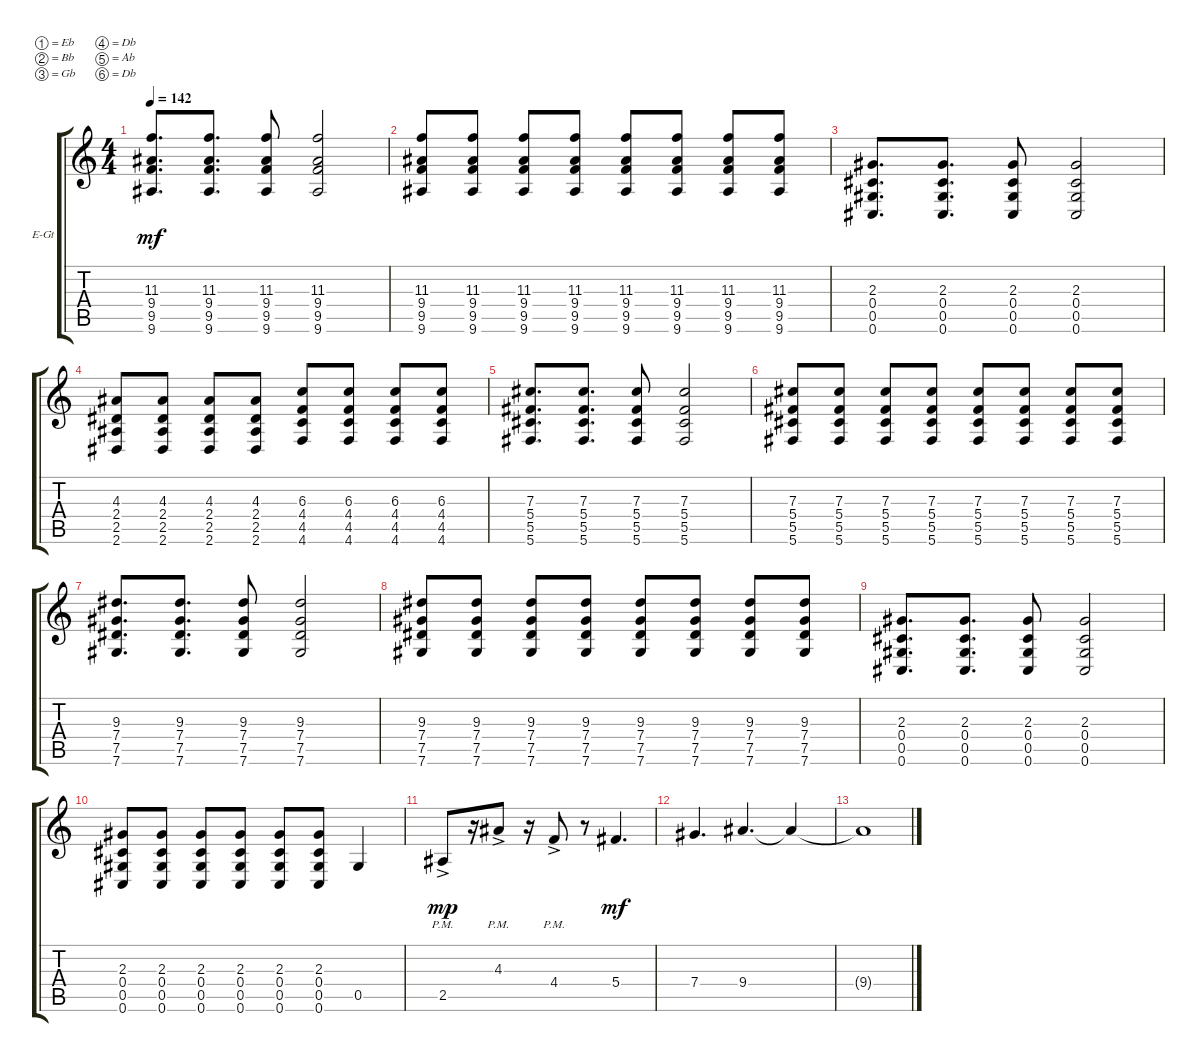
\bracketExtendMode groupsimilarinstruments
\firstSystemTrackNameOrientation horizontal
\otherSystemsTrackNameOrientation horizontal
\track ("Electric Guitar" "E-Gt") {instrument overdrivenguitar}
\staff {score tabs}
\tuning (Eb4 Bb3 Gb3 Db3 Ab2 Db2)
\ts (4 4)
\tempo 142
\clef g2
\ks c
(11.3 9.4 9.5 9.6).8{d dy mf} (11.3 9.4 9.5 9.6).8{d} (11.3 9.4 9.5 9.6).8 (11.3 9.4 9.5 9.6).2 |
(11.3 9.4 9.5 9.6).8 (11.3 9.4 9.5 9.6).8 (11.3 9.4 9.5 9.6).8 (11.3 9.4 9.5 9.6).8 (11.3 9.4 9.5 9.6).8 (11.3 9.4 9.5 9.6).8 (11.3 9.4 9.5 9.6).8 (11.3 9.4 9.5 9.6).8 |
(2.3 0.4 0.5 0.6).8{d} (2.3 0.4 0.5 0.6).8{d} (2.3 0.4 0.5 0.6).8 (2.3 0.4 0.5 0.6).2 |
(4.3 2.4 2.5 2.6).8 (4.3 2.4 2.5 2.6).8 (4.3 2.4 2.5 2.6).8 (4.3 2.4 2.5 2.6).8 (6.3 4.4 4.5 4.6).8 (6.3 4.4 4.5 4.6).8 (6.3 4.4 4.5 4.6).8 (6.3 4.4 4.5 4.6).8 |
(7.3 5.4 5.5 5.6).8{d} (7.3 5.4 5.5 5.6).8{d} (7.3 5.4 5.5 5.6).8 (7.3 5.4 5.5 5.6).2 |
(7.3 5.4 5.5 5.6).8 (7.3 5.4 5.5 5.6).8 (7.3 5.4 5.5 5.6).8 (7.3 5.4 5.5 5.6).8 (7.3 5.4 5.5 5.6).8 (7.3 5.4 5.5 5.6).8 (7.3 5.4 5.5 5.6).8 (7.3 5.4 5.5 5.6).8 |
(9.3 7.4 7.5 7.6).8{d} (9.3 7.4 7.5 7.6).8{d} (9.3 7.4 7.5 7.6).8 (9.3 7.4 7.5 7.6).2 |
(9.3 7.4 7.5 7.6).8 (9.3 7.4 7.5 7.6).8 (9.3 7.4 7.5 7.6).8 (9.3 7.4 7.5 7.6).8 (9.3 7.4 7.5 7.6).8 (9.3 7.4 7.5 7.6).8 (9.3 7.4 7.5 7.6).8 (9.3 7.4 7.5 7.6).8 |
(2.3 0.4 0.5 0.6).8{d} (2.3 0.4 0.5 0.6).8{d} (2.3 0.4 0.5 0.6).8 (2.3 0.4 0.5 0.6).2 |
(2.3 0.4 0.5 0.6).8 (2.3 0.4 0.5 0.6).8 (2.3 0.4 0.5 0.6).8 (2.3 0.4 0.5 0.6).8 (2.3 0.4 0.5 0.6).8 (2.3 0.4 0.5 0.6).8 0.5.4 |
2.5{ac pm}.8{dy mp} r.16 4.3{ac pm}.8 r.16 4.4{ac pm}.8 r.8 5.4.4{d dy mf} |
7.4.4{d} 9.4.4{d} 9.4{t}.4 |
9.4{t}.1
